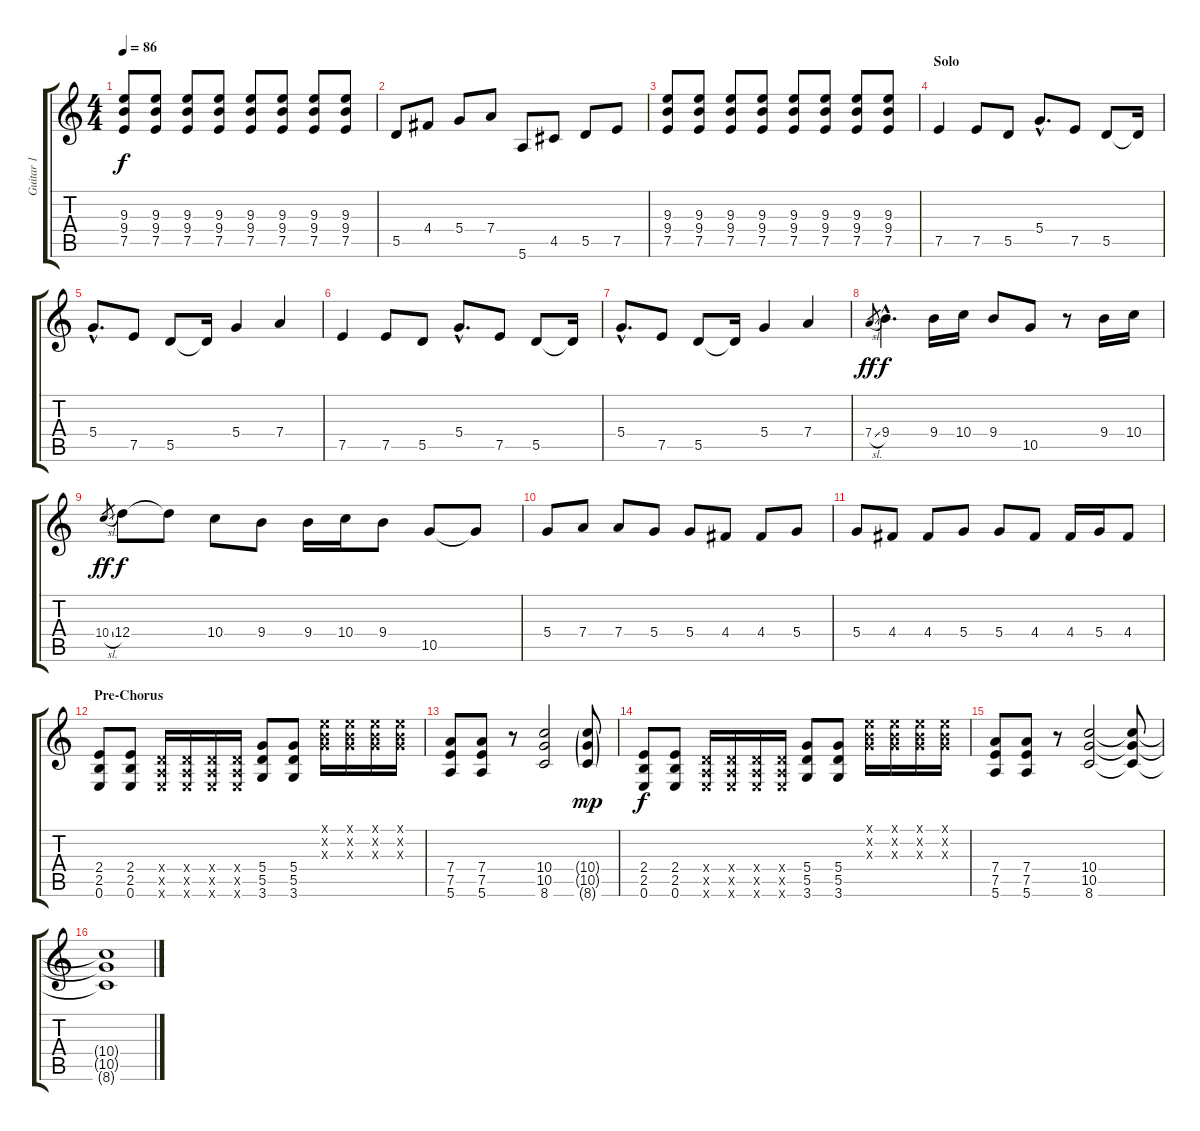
\track ("Guitar 1" "Guitar 1") {instrument distortionguitar}
\staff {score tabs}
\tuning (E4 B3 G3 D3 A2 E2) {hide}
\ts (4 4)
\tempo 86
\clef g2
\ks c
(9.3 9.4 7.5).8{dy f} (9.3 9.4 7.5).8 (9.3 9.4 7.5).8 (9.3 9.4 7.5).8 (9.3 9.4 7.5).8 (9.3 9.4 7.5).8 (9.3 9.4 7.5).8 (9.3 9.4 7.5).8 |
5.5.8 4.4.8 5.4.8 7.4.8 5.6.8 4.5.8 5.5.8 7.5.8 |
(9.3 9.4 7.5).8 (9.3 9.4 7.5).8 (9.3 9.4 7.5).8 (9.3 9.4 7.5).8 (9.3 9.4 7.5).8 (9.3 9.4 7.5).8 (9.3 9.4 7.5).8 (9.3 9.4 7.5).8 |
\section ("" "Solo")
7.5.4 7.5.8 5.5.8 5.4{hac}.8{d} 7.5.8 5.5.8 5.5{t}.16 |
5.4{hac}.8{d} 7.5.8 5.5.8 5.5{t}.16 5.4.4 7.4.4 |
7.5.4 7.5.8 5.5.8 5.4{hac}.8{d} 7.5.8 5.5.8 5.5{t}.16 |
5.4{hac}.8{d} 7.5.8 5.5.8 5.5{t}.16 5.4.4 7.4.4 |
7.4{sl}.8{gr dy ff} 9.4{hac}.4{d dy f} 9.4.16 10.4.16 9.4.8 10.5.8 r.8 9.4.16 10.4.16 |
10.4{sl}.8{gr dy ff} 12.4.8{dy f} 12.4{t}.8 10.4.8 9.4.8 9.4.16 10.4.16 9.4.8 10.5.8 10.5{t}.8 |
5.4.8 7.4.8 7.4.8 5.4.8 5.4.8 4.4.8 4.4.8 5.4.8 |
5.4.8 4.4.8 4.4.8 5.4.8 5.4.8 4.4.8 4.4.16 5.4.16 4.4.8 |
\section ("" "Pre-Chorus")
(2.4 2.5 0.6).8 (2.4 2.5 0.6).8 (0.4{x} 0.5{x} 0.6{x}).16 (0.4{x} 0.5{x} 0.6{x}).16 (0.4{x} 0.5{x} 0.6{x}).16 (0.4{x} 0.5{x} 0.6{x}).16 (5.4 5.5 3.6).8 (5.4 5.5 3.6).8 (0.1{x} 0.2{x} 0.3{x}).16 (0.1{x} 0.2{x} 0.3{x}).16 (0.1{x} 0.2{x} 0.3{x}).16 (0.1{x} 0.2{x} 0.3{x}).16 |
(7.4 7.5 5.6).8 (7.4 7.5 5.6).8 r.8 (10.4 10.5 8.6).2 (10.4{g} 10.5{g} 8.6{g}).8{dy mp} |
(2.4 2.5 0.6).8{dy f} (2.4 2.5 0.6).8 (0.4{x} 0.5{x} 0.6{x}).16 (0.4{x} 0.5{x} 0.6{x}).16 (0.4{x} 0.5{x} 0.6{x}).16 (0.4{x} 0.5{x} 0.6{x}).16 (5.4 5.5 3.6).8 (5.4 5.5 3.6).8 (0.1{x} 0.2{x} 0.3{x}).16 (0.1{x} 0.2{x} 0.3{x}).16 (0.1{x} 0.2{x} 0.3{x}).16 (0.1{x} 0.2{x} 0.3{x}).16 |
(7.4 7.5 5.6).8 (7.4 7.5 5.6).8 r.8 (10.4 10.5 8.6).2 (10.4{t} 10.5{t} 8.6{t}).8 |
(10.4{t} 10.5{t} 8.6{t}).1
